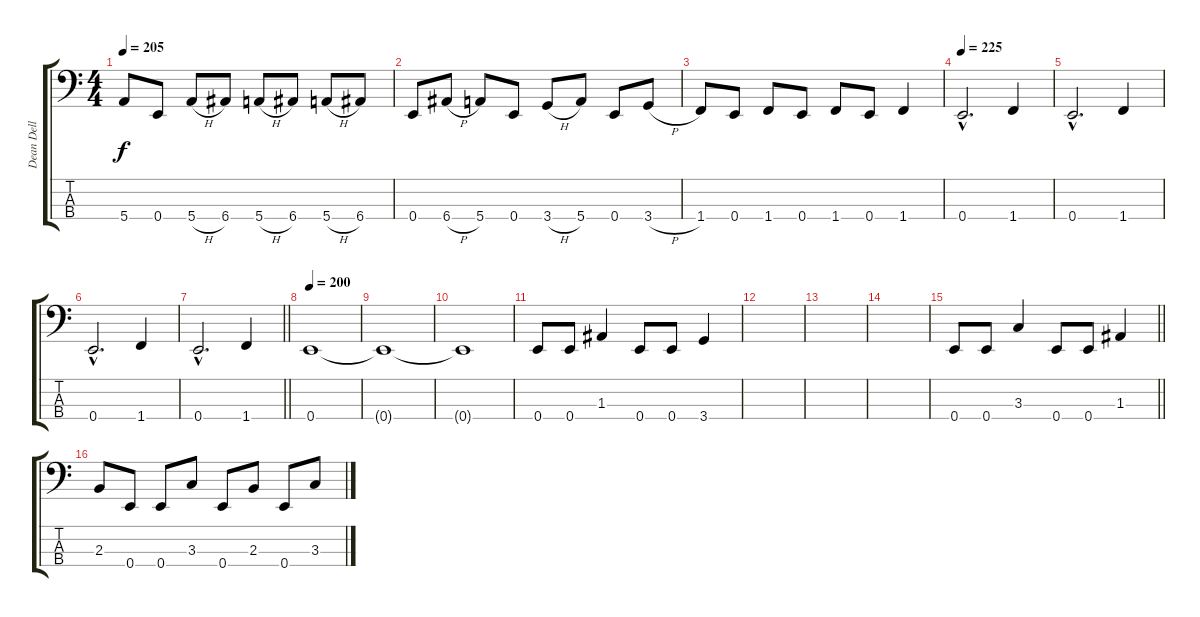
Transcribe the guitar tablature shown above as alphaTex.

\track ("Dean Dell" "Dean Dell") {instrument electricbasspick}
\staff {score tabs}
\tuning (G2 D2 A1 E1) {hide}
\ts (4 4)
\tempo 205
\clef f4
\ks c
5.4.8{dy f} 0.4.8 5.4{h}.8 6.4.8 5.4{h}.8 6.4.8 5.4{h}.8 6.4.8 |
0.4.8 6.4{h}.8 5.4.8 0.4.8 3.4{h}.8 5.4.8 0.4.8 3.4{h}.8 |
1.4.8 0.4.8 1.4.8 0.4.8 1.4.8 0.4.8 1.4.4 |
\tempo 225
0.4{hac}.2{d} 1.4.4 |
0.4{hac}.2{d} 1.4.4 |
0.4{hac}.2{d} 1.4.4 |
\barLineRight lightlight
0.4{hac}.2{d} 1.4.4 |
\tempo 200
0.4.1 |
0.4{t}.1 |
0.4{t}.1 |
0.4.8 0.4.8 1.3.4 0.4.8 0.4.8 3.4.4 |
|
|
|
\barLineRight lightlight
0.4.8 0.4.8 3.3.4 0.4.8 0.4.8 1.3.4 |
2.3.8 0.4.8 0.4.8 3.3.8 0.4.8 2.3.8 0.4.8 3.3.8
